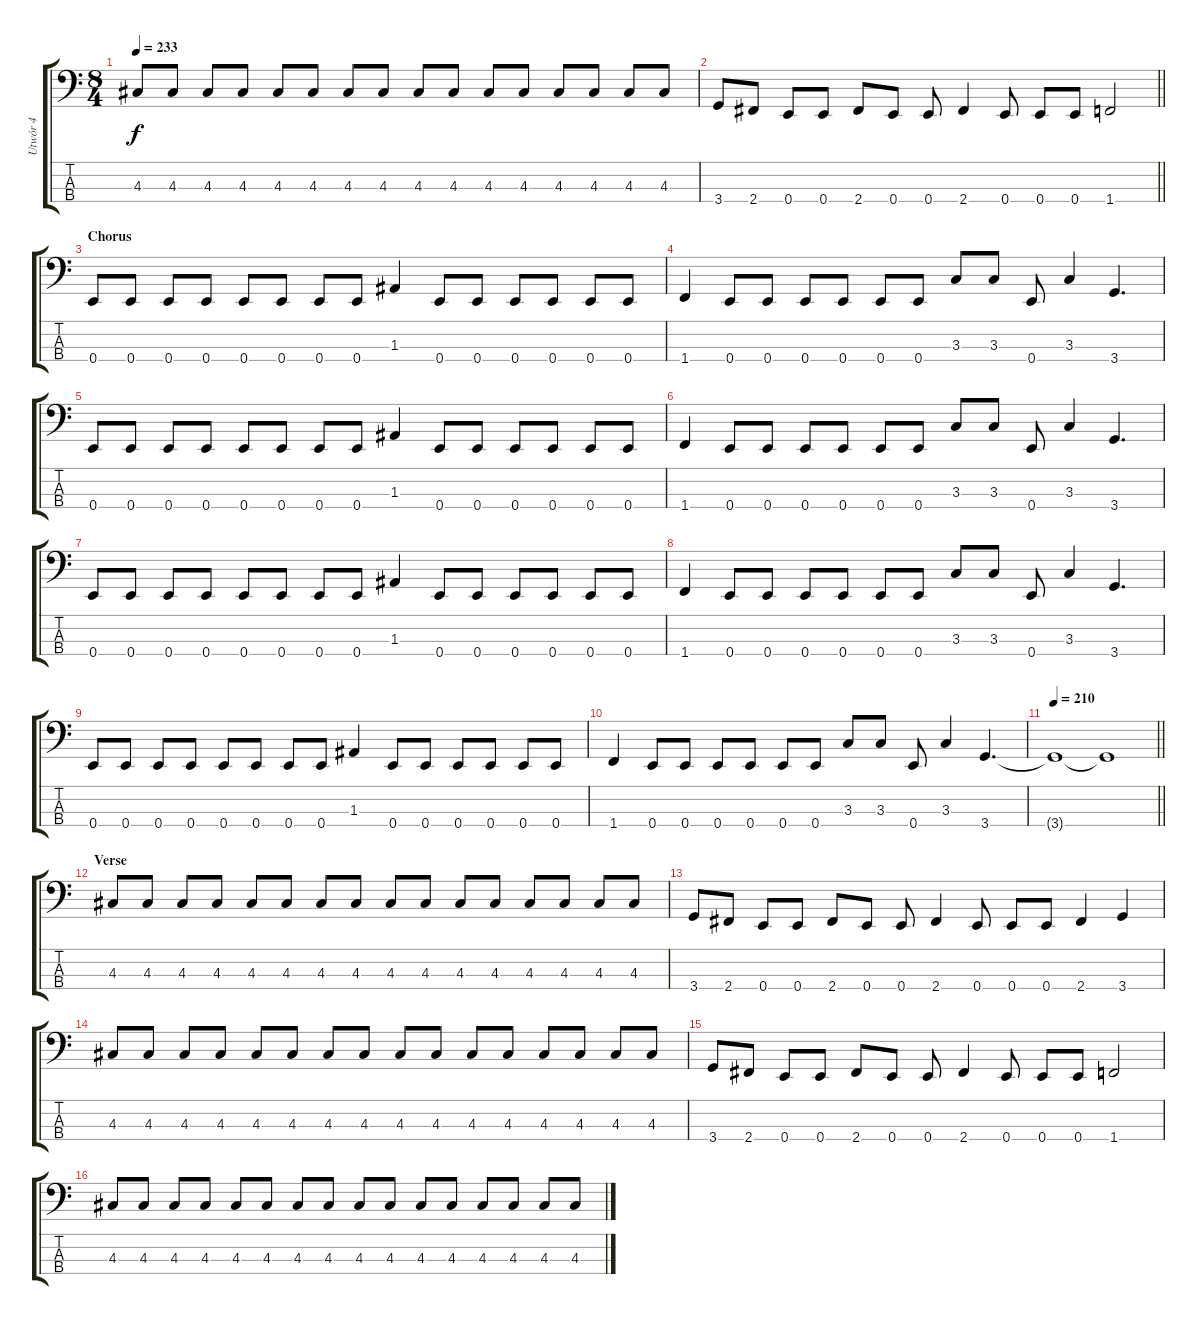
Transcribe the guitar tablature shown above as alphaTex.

\track ("Utwór 4" "Utwór 4") {instrument electricbassfinger}
\staff {score tabs}
\tuning (G2 D2 A1 E1) {hide}
\ts (8 4)
\tempo 233
\clef f4
\ks c
4.3.8{dy f} 4.3.8 4.3.8 4.3.8 4.3.8 4.3.8 4.3.8 4.3.8 4.3.8 4.3.8 4.3.8 4.3.8 4.3.8 4.3.8 4.3.8 4.3.8 |
\barLineRight lightlight
3.4.8 2.4.8 0.4.8 0.4.8 2.4.8 0.4.8 0.4.8 2.4.4 0.4.8 0.4.8 0.4.8 1.4.2 |
\section ("" "Chorus")
0.4.8 0.4.8 0.4.8 0.4.8 0.4.8 0.4.8 0.4.8 0.4.8 1.3.4 0.4.8 0.4.8 0.4.8 0.4.8 0.4.8 0.4.8 |
1.4.4 0.4.8 0.4.8 0.4.8 0.4.8 0.4.8 0.4.8 3.3.8 3.3.8 0.4.8 3.3.4 3.4.4{d} |
0.4.8 0.4.8 0.4.8 0.4.8 0.4.8 0.4.8 0.4.8 0.4.8 1.3.4 0.4.8 0.4.8 0.4.8 0.4.8 0.4.8 0.4.8 |
1.4.4 0.4.8 0.4.8 0.4.8 0.4.8 0.4.8 0.4.8 3.3.8 3.3.8 0.4.8 3.3.4 3.4.4{d} |
0.4.8 0.4.8 0.4.8 0.4.8 0.4.8 0.4.8 0.4.8 0.4.8 1.3.4 0.4.8 0.4.8 0.4.8 0.4.8 0.4.8 0.4.8 |
1.4.4 0.4.8 0.4.8 0.4.8 0.4.8 0.4.8 0.4.8 3.3.8 3.3.8 0.4.8 3.3.4 3.4.4{d} |
0.4.8 0.4.8 0.4.8 0.4.8 0.4.8 0.4.8 0.4.8 0.4.8 1.3.4 0.4.8 0.4.8 0.4.8 0.4.8 0.4.8 0.4.8 |
1.4.4 0.4.8 0.4.8 0.4.8 0.4.8 0.4.8 0.4.8 3.3.8 3.3.8 0.4.8 3.3.4 3.4.4{d} |
\tempo 210
\barLineRight lightlight
3.4{t}.1 3.4{t}.1 |
\section ("" "Verse")
4.3.8 4.3.8 4.3.8 4.3.8 4.3.8 4.3.8 4.3.8 4.3.8 4.3.8 4.3.8 4.3.8 4.3.8 4.3.8 4.3.8 4.3.8 4.3.8 |
3.4.8 2.4.8 0.4.8 0.4.8 2.4.8 0.4.8 0.4.8 2.4.4 0.4.8 0.4.8 0.4.8 2.4.4 3.4.4 |
4.3.8 4.3.8 4.3.8 4.3.8 4.3.8 4.3.8 4.3.8 4.3.8 4.3.8 4.3.8 4.3.8 4.3.8 4.3.8 4.3.8 4.3.8 4.3.8 |
3.4.8 2.4.8 0.4.8 0.4.8 2.4.8 0.4.8 0.4.8 2.4.4 0.4.8 0.4.8 0.4.8 1.4.2 |
4.3.8 4.3.8 4.3.8 4.3.8 4.3.8 4.3.8 4.3.8 4.3.8 4.3.8 4.3.8 4.3.8 4.3.8 4.3.8 4.3.8 4.3.8 4.3.8
